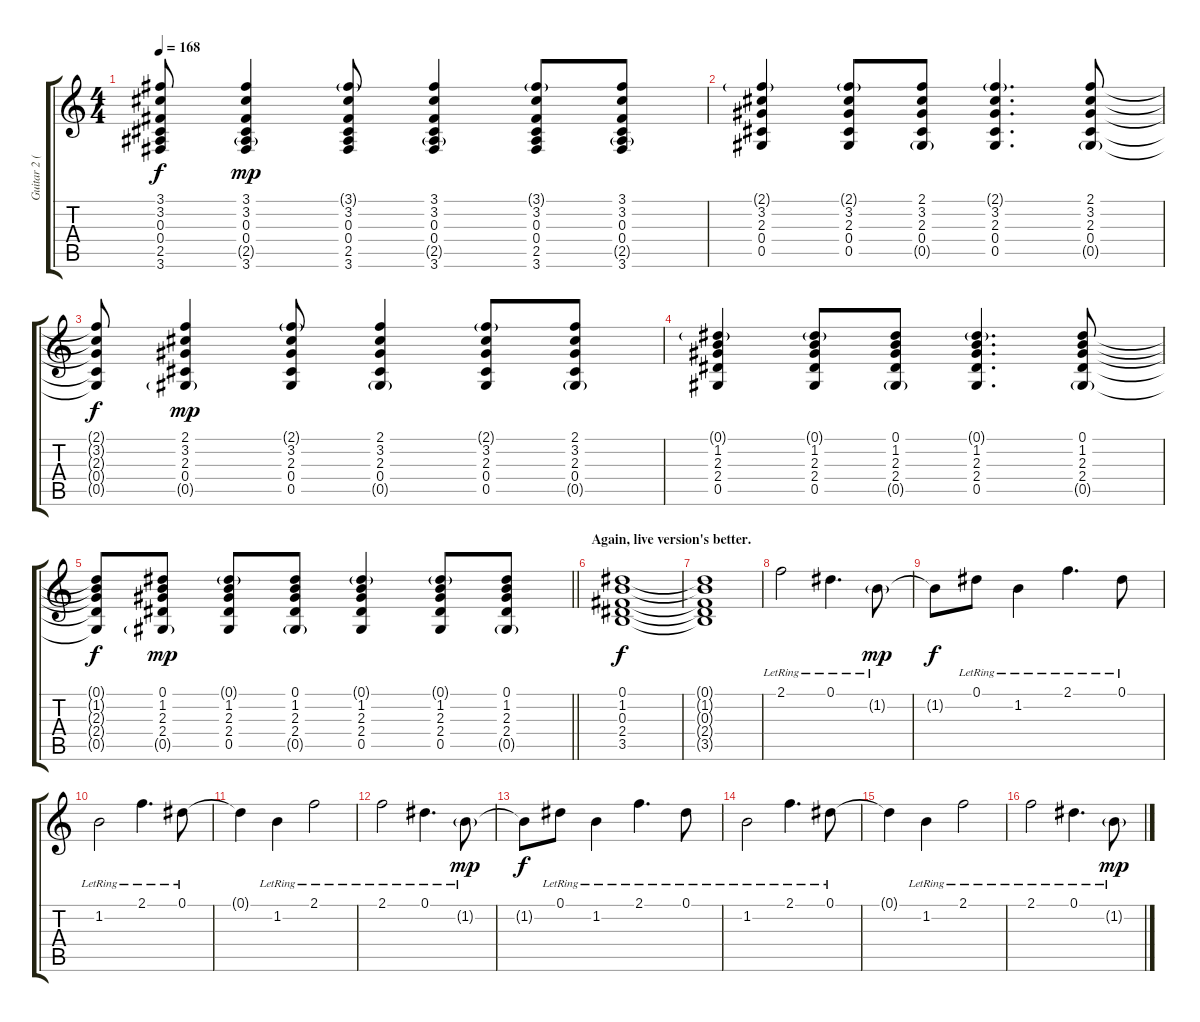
\track ("Guitar 2 (Elec)" "Guitar 2 (") {instrument electricguitarclean}
\staff {score tabs}
\tuning (Eb4 Bb3 Gb3 Db3 Ab2 Eb2) {hide}
\ts (4 4)
\tempo 168
\clef g2
\ks c
(3.1{t} 3.2{t} 0.3{t} 0.4{t} 2.5{t} 3.6{t}).8{dy f} (3.1 3.2 0.3 0.4 2.5{g} 3.6).4{dy mp} (3.1{g} 3.2 0.3 0.4 2.5 3.6).8 (3.1 3.2 0.3 0.4 2.5{g} 3.6).4 (3.1{g} 3.2 0.3 0.4 2.5 3.6).8 (3.1 3.2 0.3 0.4 2.5{g} 3.6).8 |
(2.1{g} 3.2 2.3 0.4 0.5).4 (2.1{g} 3.2 2.3 0.4 0.5).8 (2.1 3.2 2.3 0.4 0.5{g}).8 (2.1{g} 3.2 2.3 0.4 0.5).4{d} (2.1 3.2 2.3 0.4 0.5{g}).8 |
(2.1{t} 3.2{t} 2.3{t} 0.4{t} 0.5{t}).8{dy f} (2.1 3.2 2.3 0.4 0.5{g}).4{dy mp} (2.1{g} 3.2 2.3 0.4 0.5).8 (2.1 3.2 2.3 0.4 0.5{g}).4 (2.1{g} 3.2 2.3 0.4 0.5).8 (2.1 3.2 2.3 0.4 0.5{g}).8 |
(0.1{g} 1.2 2.3 2.4 0.5).4 (0.1{g} 1.2 2.3 2.4 0.5).8 (0.1 1.2 2.3 2.4 0.5{g}).8 (0.1{g} 1.2 2.3 2.4 0.5).4{d} (0.1 1.2 2.3 2.4 0.5{g}).8 |
\barLineRight lightlight
(0.1{t} 1.2{t} 2.3{t} 2.4{t} 0.5{t}).8{dy f} (0.1 1.2 2.3 2.4 0.5{g}).8{dy mp} (0.1{g} 1.2 2.3 2.4 0.5).8 (0.1 1.2 2.3 2.4 0.5{g}).8 (0.1{g} 1.2 2.3 2.4 0.5).4 (0.1{g} 1.2 2.3 2.4 0.5).8 (0.1 1.2 2.3 2.4 0.5{g}).8 |
\section ("" "Again, live version's better.")
(0.1 1.2 0.3 2.4 3.5).1{dy f} |
(0.1{t} 1.2{t} 0.3{t} 2.4{t} 3.5{t}).1 |
2.1{lr}.2{volume 11 balance 8} 0.1{lr}.4{d} 1.2{g lr}.8{dy mp} |
1.2{t}.8{dy f} 0.1{lr}.8 1.2{lr}.4 2.1{lr}.4{d} 0.1{lr}.8 |
1.2{lr}.2 2.1{lr}.4{d} 0.1{lr}.8 |
0.1{t}.4 1.2{lr}.4 2.1{lr}.2 |
2.1{lr}.2 0.1{lr}.4{d} 1.2{g lr}.8{dy mp} |
1.2{t}.8{dy f} 0.1{lr}.8 1.2{lr}.4 2.1{lr}.4{d} 0.1{lr}.8 |
1.2{lr}.2 2.1{lr}.4{d} 0.1{lr}.8 |
0.1{t}.4 1.2{lr}.4 2.1{lr}.2 |
2.1{lr}.2 0.1{lr}.4{d} 1.2{g lr}.8{dy mp}
